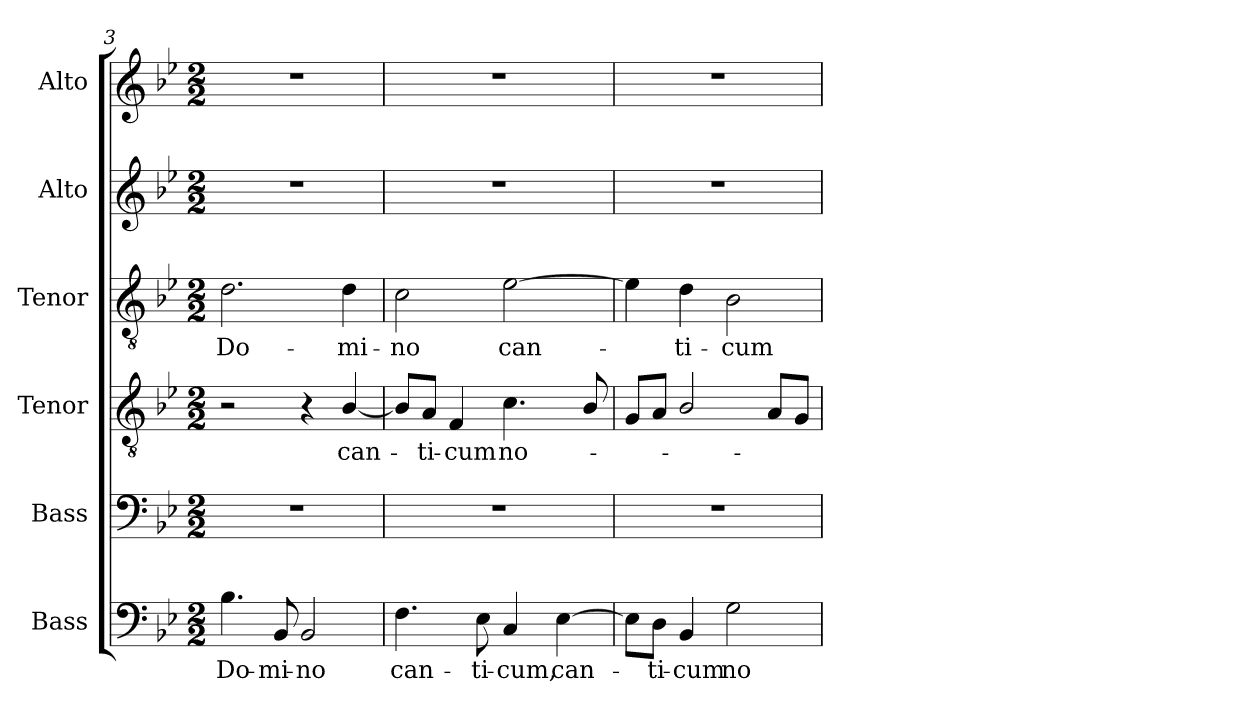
**kern	**text	**kern	**kern	**text	**kern	**text	**kern	**kern
*part6	*part6	*part5	*part4	*part4	*part3	*part3	*part2	*part1
*staff6	*staff6	*staff5	*staff4	*staff4	*staff3	*staff3	*staff2	*staff1
*I"Bass	*	*I"Bass	*I"Tenor	*	*I"Tenor	*	*I"Alto	*I"Alto
*I'B.	*	*I'B.	*I'T.	*	*I'T.	*	*I'A.	*I'A.
*clefF4	*	*clefF4	*clefGv2	*	*clefGv2	*	*clefG2	*clefG2
*	*	*	*ITrd7c12	*	*ITrd7c12	*	*	*
*k[b-e-]	*	*k[b-e-]	*k[b-e-]	*	*k[b-e-]	*	*k[b-e-]	*k[b-e-]
*B-:	*	*B-:	*B-:	*	*B-:	*	*B-:	*B-:
*M2/2	*	*M2/2	*M2/2	*	*M2/2	*	*M2/2	*M2/2
=3	=3	=3	=3	=3	=3	=3	=3	=3
!	!LO:LY:b:color=#000000	!	!	!	!	!	!	!
!	!	!	!	!	!	!LO:LY:b:color=#000000	!	!
4.B-i\	Do-	1r	2r	.	2.Di\	Do-	1r	1r
!	!LO:LY:b:color=#000000	!	!	!	!	!	!	!
8BB-i/	-mi-	.	.	.	.	.	.	.
!	!LO:LY:b:color=#000000	!	!	!	!	!	!	!
2BB-i/	-no	.	4r	.	.	.	.	.
!	!	!	!	!LO:LY:b:color=#000000	!	!	!	!
!	!	!	!	!	!	!LO:LY:b:color=#000000	!	!
.	.	.	[4BB-i/	can-	4Di\	-mi-	.	.
=4	=4	=4	=4	=4	=4	=4	=4	=4
!	!LO:LY:b:color=#000000	!	!	!	!	!	!	!
!	!	!	!	!	!	!LO:LY:b:color=#000000	!	!
4.Fi\	can-	1r	8BB-i/L]	.	2Ci\	-no	1r	1r
!	!	!	!	!LO:LY:b:color=#000000	!	!	!	!
.	.	.	8AAi/J	-ti-	.	.	.	.
!	!	!	!	!LO:LY:b:color=#000000	!	!	!	!
.	.	.	4FFi/	-cum	.	.	.	.
!	!LO:LY:b:color=#000000	!	!	!	!	!	!	!
8E-i\	-ti-	.	.	.	.	.	.	.
!	!LO:LY:b:color=#000000	!	!	!	!	!	!	!
!	!	!	!	!LO:LY:b:color=#000000	!	!	!	!
!	!	!	!	!	!	!LO:LY:b:color=#000000	!	!
4Ci/	-cum,	.	4.Ci\	no-	[2E-i\	can-	.	.
!	!LO:LY:b:color=#000000	!	!	!	!	!	!	!
[4E-i\	can-	.	.	.	.	.	.	.
.	.	.	8BB-i/	.	.	.	.	.
=5	=5	=5	=5	=5	=5	=5	=5	=5
8E-i\L]	.	1r	8GGi/L	.	4E-i\]	.	1r	1r
!	!LO:LY:b:color=#000000	!	!	!	!	!	!	!
8Di\J	-ti-	.	8AAi/J	.	.	.	.	.
!	!LO:LY:b:color=#000000	!	!	!	!	!	!	!
!	!	!	!	!	!	!LO:LY:b:color=#000000	!	!
4BB-i/	-cum	.	2BB-i/	.	4Di\	-ti-	.	.
!	!LO:LY:b:color=#000000	!	!	!	!	!	!	!
!	!	!	!	!	!	!LO:LY:b:color=#000000	!	!
2Gi\	no-	.	.	.	2BB-i\	-cum	.	.
.	.	.	8AAi/L	.	.	.	.	.
.	.	.	8GGi/J	.	.	.	.	.
=	=	=	=	=	=	=	=	=
*-	*-	*-	*-	*-	*-	*-	*-	*-
